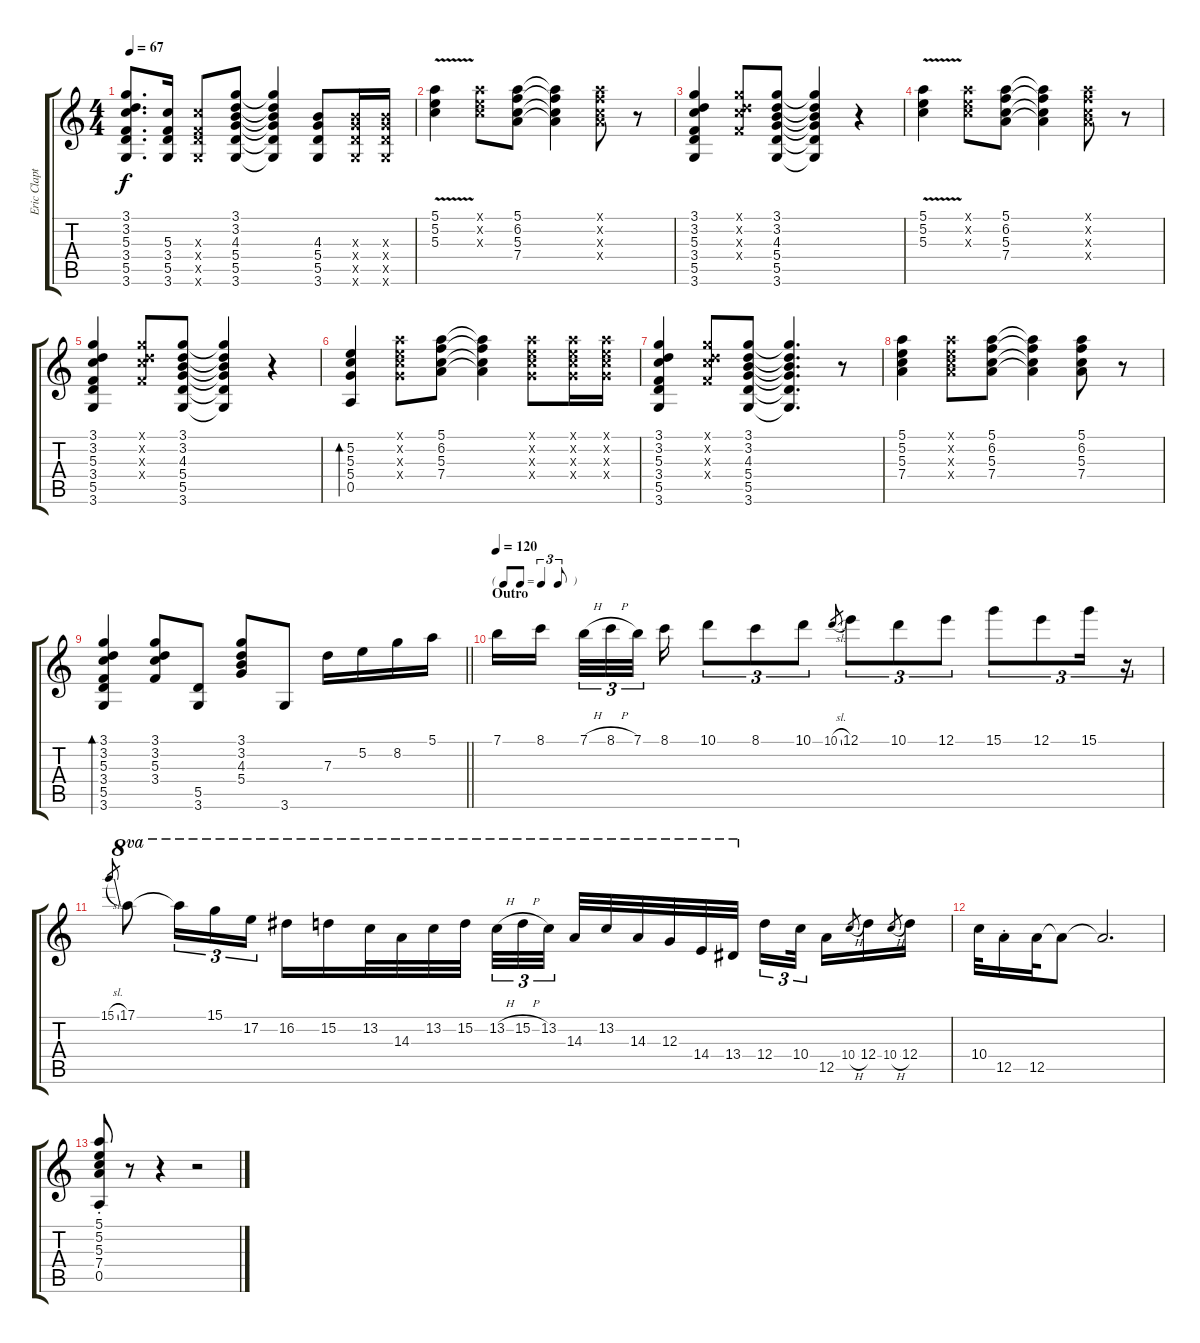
\track ("Eric Clapton" "Eric Clapt") {instrument acousticguitarsteel}
\staff {score tabs}
\tuning (E4 B3 G3 D3 A2 E2) {hide}
\ts (4 4)
\tempo 67
\clef g2
\ks c
(3.1 3.2 5.3 3.4 5.5 3.6).8{d dy f} (5.3 3.4 5.5 3.6).16 (5.3{x} 3.4{x} 5.5{x} 3.6{x}).8 (3.1 3.2 4.3 5.4 5.5 3.6).8 (3.1{t} 3.2{t} 4.3{t} 5.4{t} 5.5{t} 3.6{t}).4 (4.3 5.4 5.5 3.6).8 (4.3{x} 5.4{x} 5.5{x} 3.6{x}).16 (4.3{x} 5.4{x} 5.5{x} 3.6{x}).16 |
(5.1{v} 5.2{v} 5.3{v}).4 (5.1{x} 5.2{x} 5.3{x}).8 (5.1 6.2 5.3 7.4).8 (5.1{t} 6.2{t} 5.3{t} 7.4{t}).4 (5.1{x} 6.2{x} 5.3{x} 7.4{x}).8 r.8 |
(3.1 3.2 5.3 3.4 5.5 3.6).4 (3.1{x} 3.2{x} 5.3{x} 3.4{x}).8 (3.1 3.2 4.3 5.4 5.5 3.6).8 (3.1{t} 3.2{t} 4.3{t} 5.4{t} 5.5{t} 3.6{t}).4 r.4 |
(5.1{v} 5.2{v} 5.3{v}).4 (5.1{x} 5.2{x} 5.3{x}).8 (5.1 6.2 5.3 7.4).8 (5.1{t} 6.2{t} 5.3{t} 7.4{t}).4 (5.1{x} 6.2{x} 5.3{x} 7.4{x}).8 r.8 |
(3.1 3.2 5.3 3.4 5.5 3.6).4 (3.1{x} 3.2{x} 5.3{x} 3.4{x}).8 (3.1 3.2 4.3 5.4 5.5 3.6).8 (3.1{t} 3.2{t} 4.3{t} 5.4{t} 5.5{t} 3.6{t}).4 r.4 |
(5.2 5.3 5.4 0.5).4{bd 30} (5.1{x} 5.2{x} 5.3{x} 5.4{x}).8 (5.1 6.2 5.3 7.4).8 (5.1{t} 6.2{t} 5.3{t} 7.4{t}).4 (5.1{x} 5.2{x} 5.3{x} 5.4{x}).8 (5.1{x} 5.2{x} 5.3{x} 5.4{x}).16 (5.1{x} 5.2{x} 5.3{x} 5.4{x}).16 |
(3.1 3.2 5.3 3.4 5.5 3.6).4 (3.1{x} 3.2{x} 5.3{x} 3.4{x}).8 (3.1 3.2 4.3 5.4 5.5 3.6).8 (3.1{t} 3.2{t} 4.3{t} 5.4{t} 5.5{t} 3.6{t}).4{d} r.8 |
(5.1 5.2 5.3 7.4).4 (5.1{x} 5.2{x} 5.3{x} 7.4{x}).8 (5.1 6.2 5.3 7.4).8 (5.1{t} 6.2{t} 5.3{t} 7.4{t}).4 (5.1 6.2 5.3 7.4).8 r.8 |
\barLineRight lightlight
(3.1 3.2 5.3 3.4 5.5 3.6).4{bd 30} (3.1 3.2 5.3 3.4).8 (5.5 3.6).8 (3.1 3.2 4.3 5.4).8 3.6.8 7.3.16 5.2.16 8.2.16 5.1.16 |
\tf triplet8th
\section ("" "Outro")
\tempo 120
7.1.16 8.1.16{beam splitsecondary} 7.1{h}.32{tu (3 2)} 8.1{h}.32{tu (3 2)} 7.1.32{tu (3 2) beam splitsecondary} 8.1.16 10.1.8{tu (3 2)} 8.1.8{tu (3 2)} 10.1.8{tu (3 2)} 10.1{sl}.8{gr} 12.1.8{tu (3 2)} 10.1.8{tu (3 2)} 12.1.8{tu (3 2)} 15.1.8{tu (3 2)} 12.1.8{tu (3 2)} 15.1.16{tu (3 2)} r.16{tu (3 2)} |
15.1{sl}.8{gr} 17.1.8{ot 8va} 17.1{t}.16{tu (3 2) ot 8va} 15.1.16{tu (3 2) ot 8va} 17.2.16{tu (3 2) ot 8va} 16.2.16{ot 8va} 15.2.16{ot 8va} 13.2.32{ot 8va} 14.3.32{ot 8va} 13.2.32{ot 8va} 15.2.32{ot 8va} 13.2{h}.32{tu (3 2) ot 8va} 15.2{h}.32{tu (3 2) ot 8va} 13.2.32{tu (3 2) ot 8va beam splitsecondary} 14.3.32{ot 8va} 13.2.32{ot 8va} 14.3.32{ot 8va} 12.3.32{ot 8va} 14.4.32{ot 8va} 13.4.32{ot 8va} 12.4.16{tu (3 2)} 10.4.32{tu (3 2) beam splitsecondary} 12.5.16 10.4{h}.8{gr} 12.4.16 10.4{h}.8{gr} 12.4.16 |
10.4.32 12.5{st}.16 12.5.32 12.5{t}.8 12.5{t}.2{d} |
(5.1{st} 5.2{st} 5.3{st} 7.4{st} 0.5{st}).8 r.8 r.4 r.2
